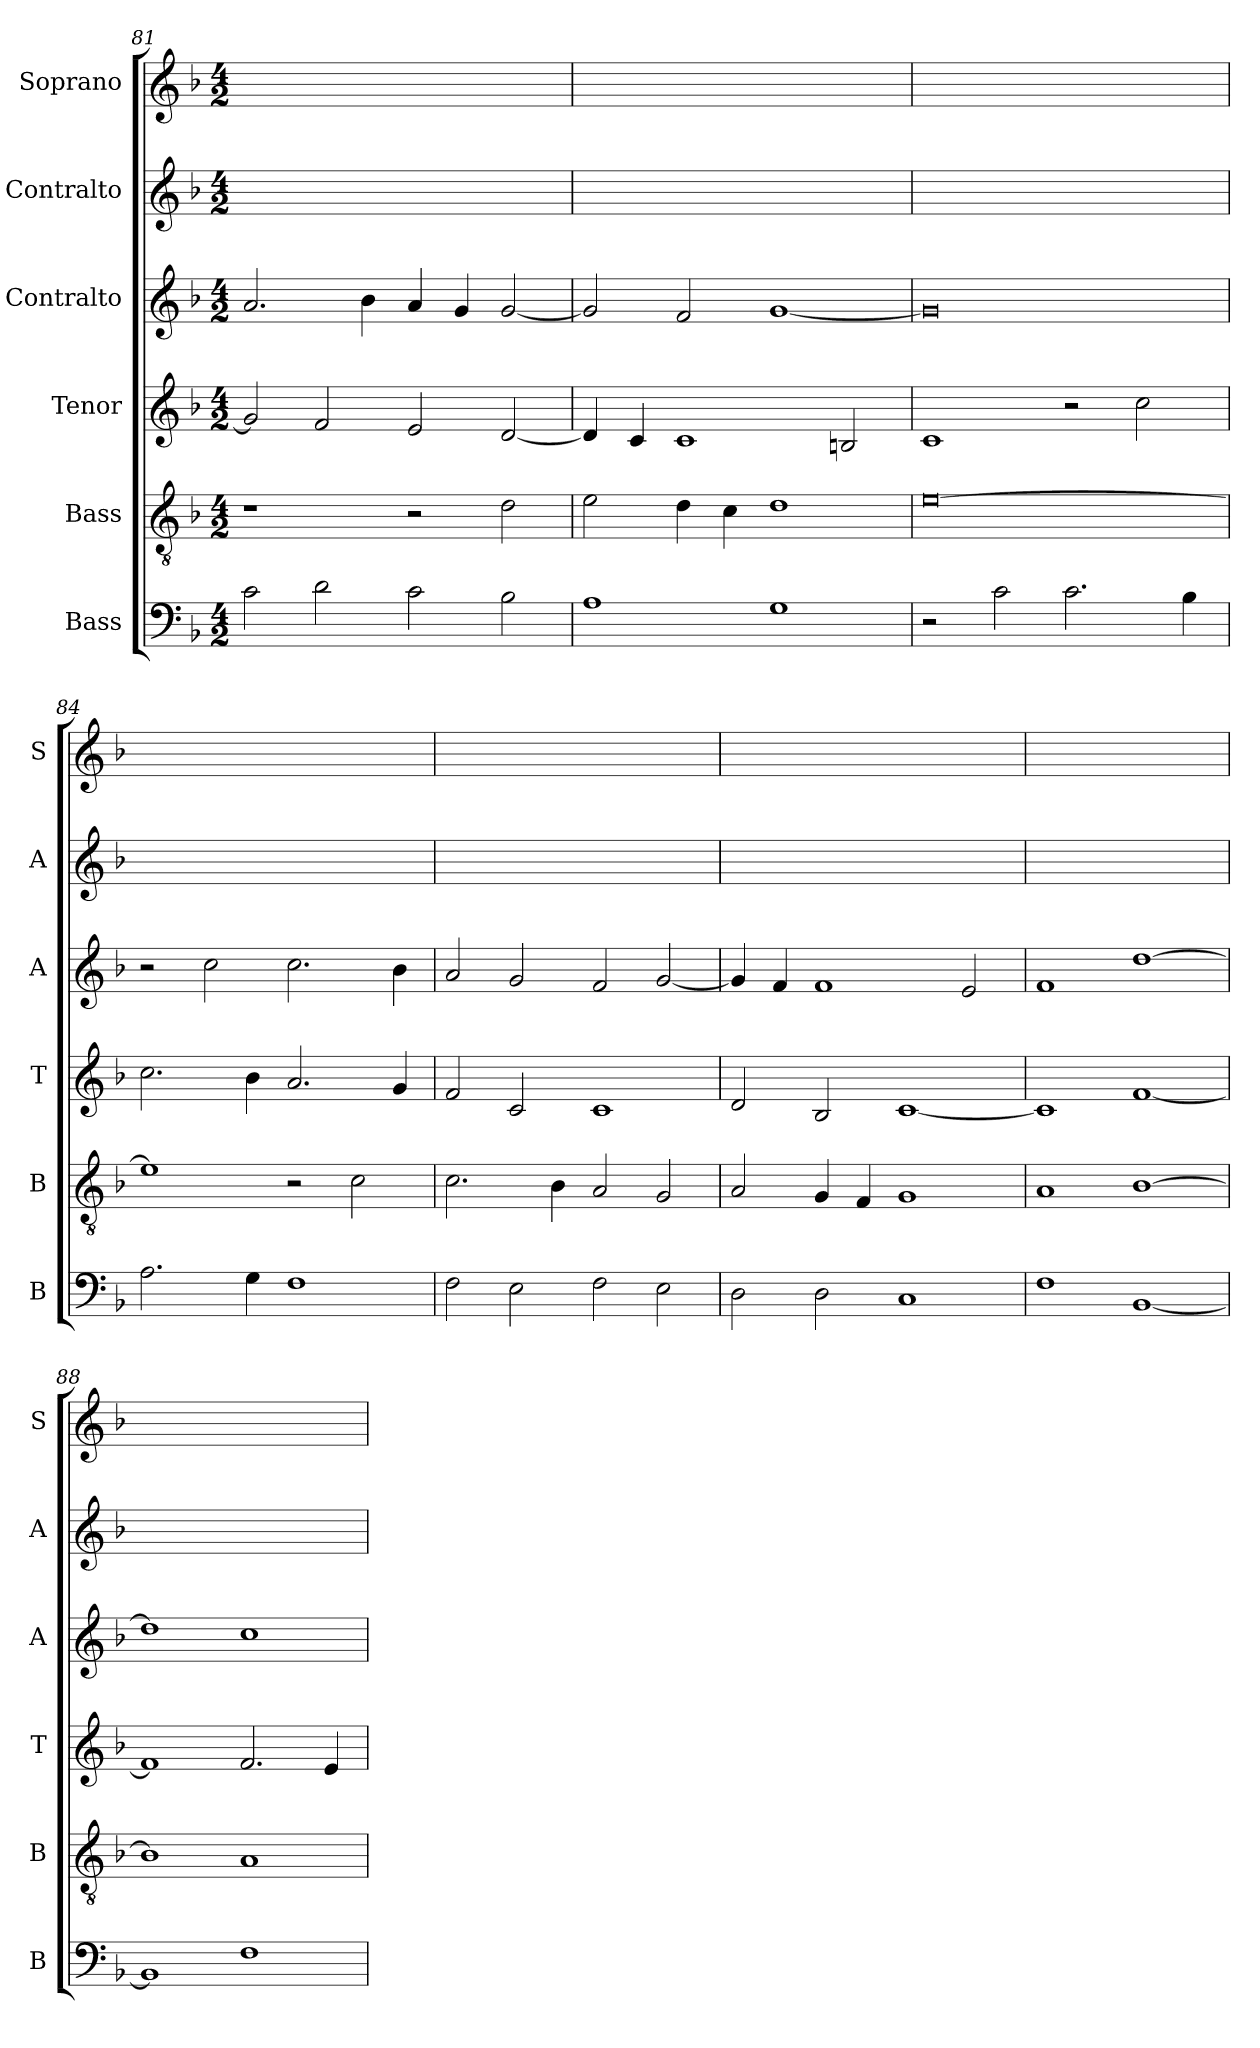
**kern	**kern	**kern	**kern	**kern	**kern
*part6	*part5	*part4	*part3	*part2	*part1
*staff6	*staff5	*staff4	*staff3	*staff2	*staff1
*I"Bass	*I"Bass	*I"Tenor	*I"Contralto	*I"Contralto	*I"Soprano
*I'B	*I'B	*I'T	*I'A	*I'A	*I'S
*clefF4	*clefGv2	*clefG2	*clefG2	*clefG2	*clefG2
*k[b-]	*k[b-]	*k[b-]	*k[b-]	*k[b-]	*k[b-]
*F:ion	*F:ion	*F:ion	*F:ion	*F:ion	*F:ion
*M4/2	*M4/2	*M4/2	*M4/2	*M4/2	*M4/2
=81	=81	=81	=81	=81	=81
2c	1r	2g]	2.a	0ryy	0ryy
2d	.	2f	.	.	.
.	.	.	4b-	.	.
2c	2r	2e	4a	.	.
.	.	.	4g	.	.
2B-	2d	[2d	[2g	.	.
=82	=82	=82	=82	=82	=82
1A	2e	4d]	2g]	0ryy	0ryy
.	.	4c	.	.	.
.	4d	1c	2f	.	.
.	4c	.	.	.	.
1G	1d	.	[1g	.	.
.	.	2Bn	.	.	.
=83	=83	=83	=83	=83	=83
2r	[0e	1c	0g]	0ryy	0ryy
2c	.	.	.	.	.
2.c	.	2r	.	.	.
.	.	2cc	.	.	.
4B-	.	.	.	.	.
=84	=84	=84	=84	=84	=84
2.A	1e]	2.cc	2r	0ryy	0ryy
.	.	.	2cc	.	.
4G	.	4b-	.	.	.
1F	2r	2.a	2.cc	.	.
.	2c	.	.	.	.
.	.	4g	4b-	.	.
=85	=85	=85	=85	=85	=85
2F	2.c	2f	2a	0ryy	0ryy
2E	.	2c	2g	.	.
.	4B-	.	.	.	.
2F	2A	1c	2f	.	.
2E	2G	.	[2g	.	.
=86	=86	=86	=86	=86	=86
2D	2A	2d	4g]	0ryy	0ryy
.	.	.	4f	.	.
2D	4G	2B-	1f	.	.
.	4F	.	.	.	.
1C	1G	[1c	.	.	.
.	.	.	2e	.	.
=87	=87	=87	=87	=87	=87
1F	1A	1c]	1f	0ryy	0ryy
[1BB-	[1B-	[1f	[1dd	.	.
=88	=88	=88	=88	=88	=88
1BB-]	1B-]	1f]	1dd]	0ryy	0ryy
1F	1A	2.f	1cc	.	.
.	.	4e	.	.	.
=	=	=	=	=	=
*-	*-	*-	*-	*-	*-
